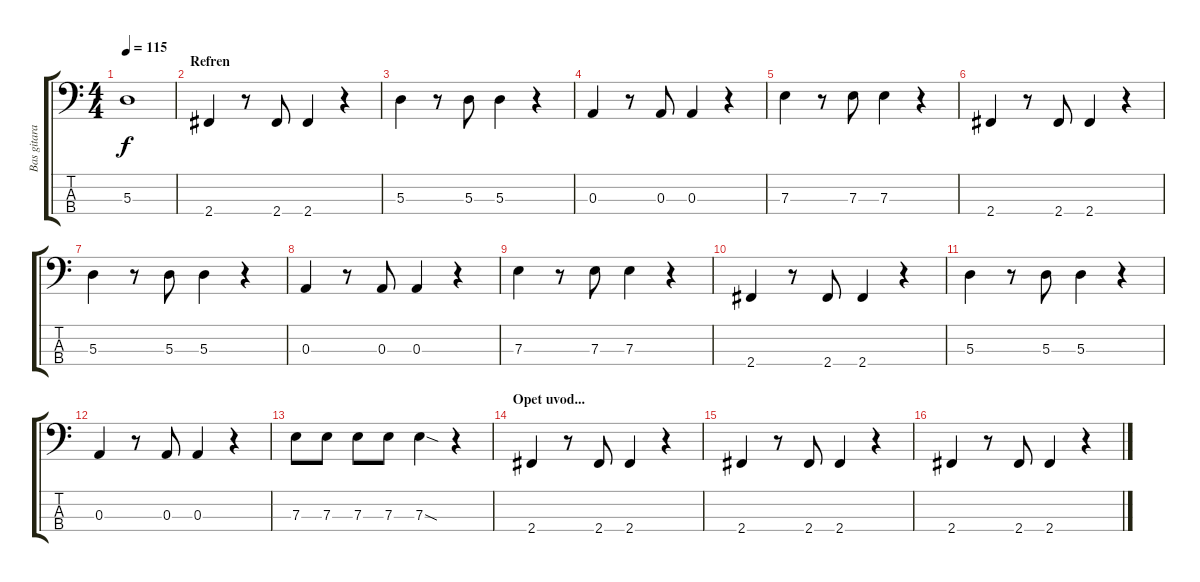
\track ("Bas gitara" "Bas gitara") {instrument electricbassfinger}
\staff {score tabs}
\tuning (G2 D2 A1 E1) {hide}
\ts (4 4)
\tempo 115
\clef f4
\ks c
5.3.1{dy f} |
\section ("" "Refren")
2.4.4 r.8 2.4.8 2.4.4 r.4 |
5.3.4 r.8 5.3.8 5.3.4 r.4 |
0.3.4 r.8 0.3.8 0.3.4 r.4 |
7.3.4 r.8 7.3.8 7.3.4 r.4 |
2.4.4 r.8 2.4.8 2.4.4 r.4 |
5.3.4 r.8 5.3.8 5.3.4 r.4 |
0.3.4 r.8 0.3.8 0.3.4 r.4 |
7.3.4 r.8 7.3.8 7.3.4 r.4 |
2.4.4 r.8 2.4.8 2.4.4 r.4 |
5.3.4 r.8 5.3.8 5.3.4 r.4 |
0.3.4 r.8 0.3.8 0.3.4 r.4 |
7.3.8 7.3.8 7.3.8 7.3.8 7.3{sod}.4 r.4 |
\section ("" "Opet uvod...")
2.4.4 r.8 2.4.8 2.4.4 r.4 |
2.4.4 r.8 2.4.8 2.4.4 r.4 |
2.4.4 r.8 2.4.8 2.4.4 r.4
